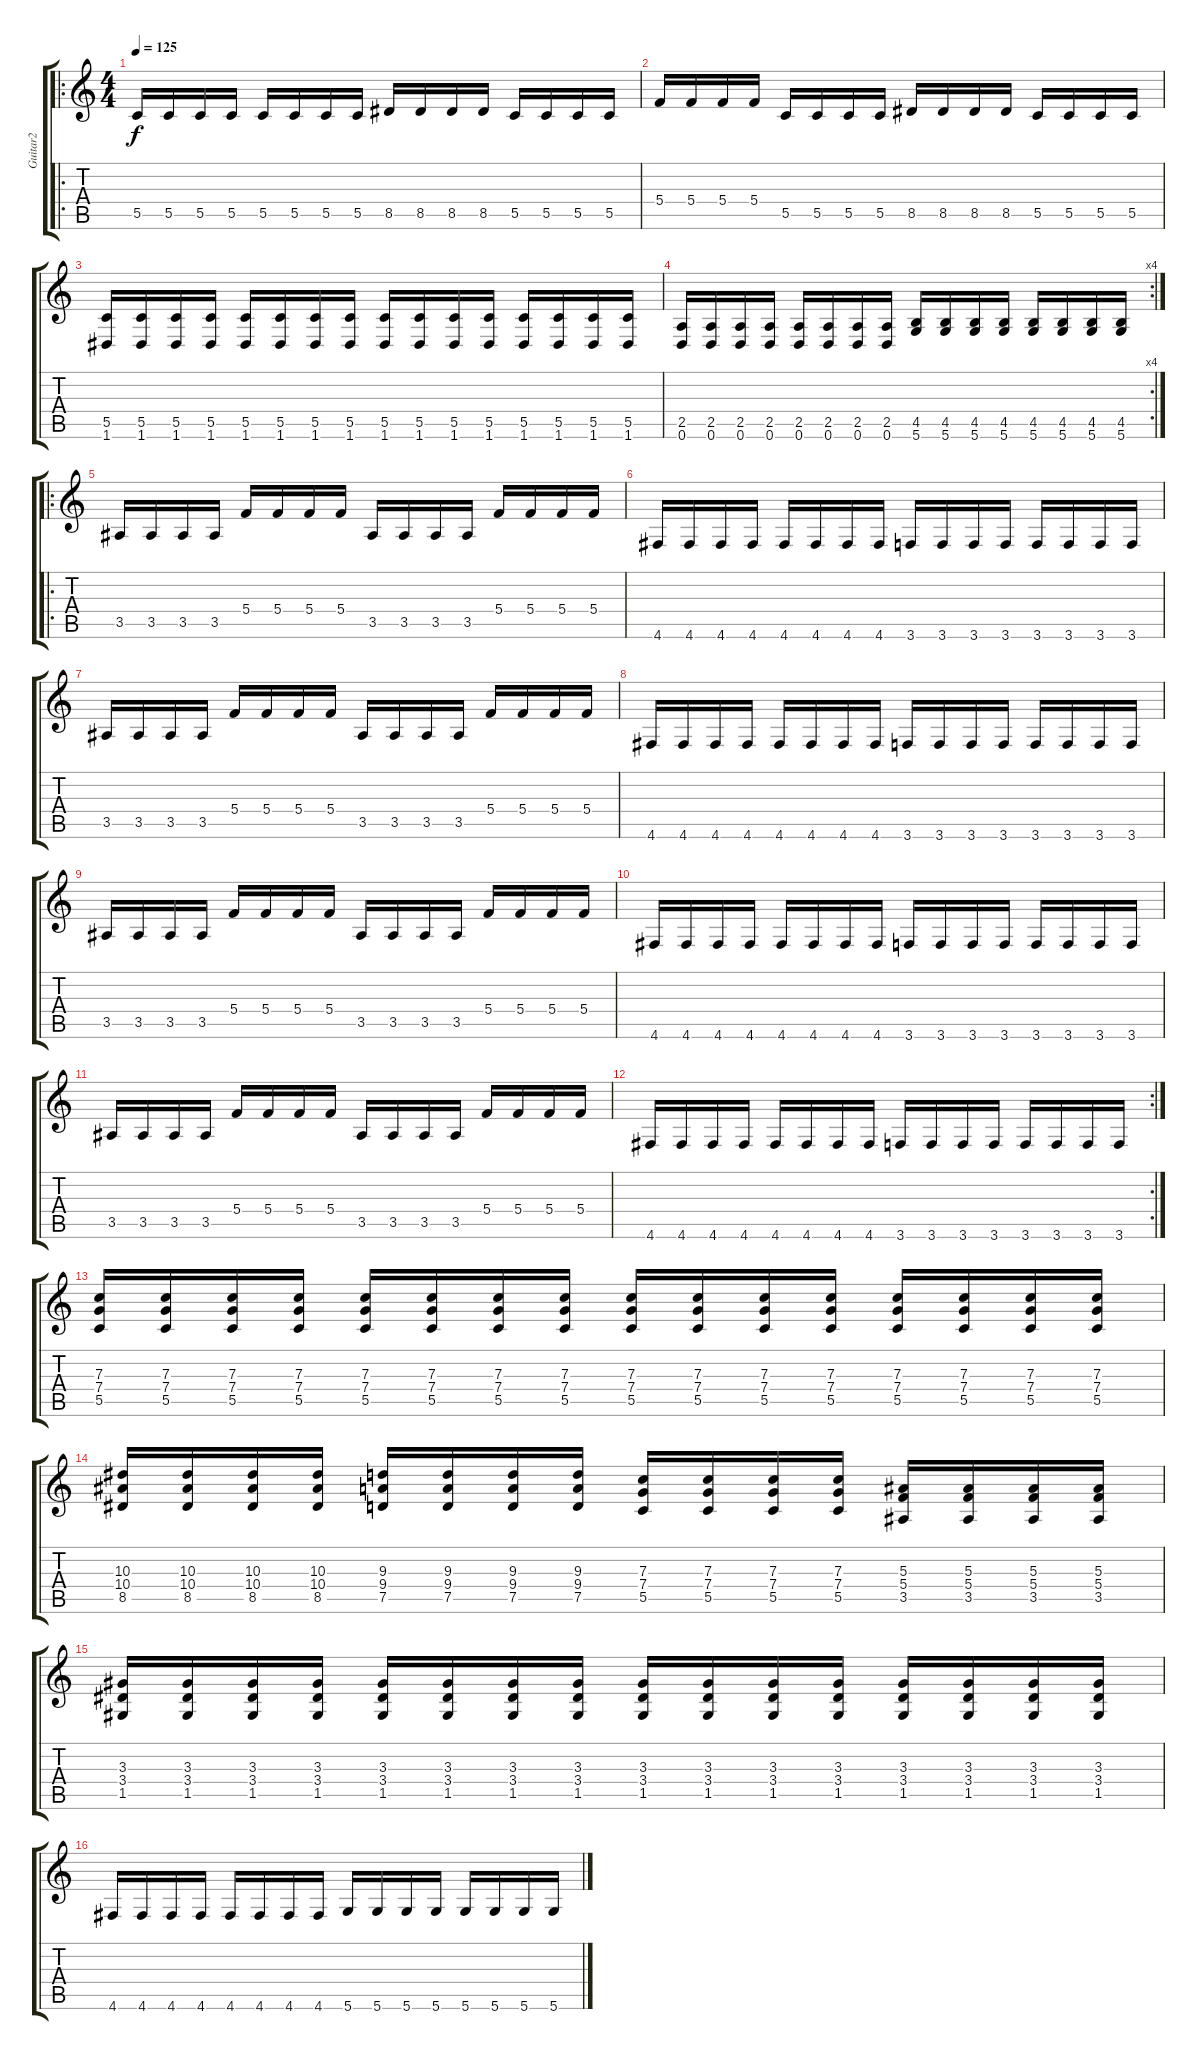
\track ("Guitar2" "Guitar2") {instrument distortionguitar}
\staff {score tabs}
\tuning (D4 A3 F3 C3 G2 D2) {hide}
\ro
\ts (4 4)
\tempo 125
\clef g2
\ks c
5.5.16{dy f} 5.5.16 5.5.16 5.5.16 5.5.16 5.5.16 5.5.16 5.5.16 8.5.16 8.5.16 8.5.16 8.5.16 5.5.16 5.5.16 5.5.16 5.5.16 |
5.4.16 5.4.16 5.4.16 5.4.16 5.5.16 5.5.16 5.5.16 5.5.16 8.5.16 8.5.16 8.5.16 8.5.16 5.5.16 5.5.16 5.5.16 5.5.16 |
(5.5 1.6).16 (5.5 1.6).16 (5.5 1.6).16 (5.5 1.6).16 (5.5 1.6).16 (5.5 1.6).16 (5.5 1.6).16 (5.5 1.6).16 (5.5 1.6).16 (5.5 1.6).16 (5.5 1.6).16 (5.5 1.6).16 (5.5 1.6).16 (5.5 1.6).16 (5.5 1.6).16 (5.5 1.6).16 |
\rc 4
(2.5 0.6).16 (2.5 0.6).16 (2.5 0.6).16 (2.5 0.6).16 (2.5 0.6).16 (2.5 0.6).16 (2.5 0.6).16 (2.5 0.6).16 (4.5 5.6).16 (4.5 5.6).16 (4.5 5.6).16 (4.5 5.6).16 (4.5 5.6).16 (4.5 5.6).16 (4.5 5.6).16 (4.5 5.6).16 |
\ro
3.5.16 3.5.16 3.5.16 3.5.16 5.4.16 5.4.16 5.4.16 5.4.16 3.5.16 3.5.16 3.5.16 3.5.16 5.4.16 5.4.16 5.4.16 5.4.16 |
4.6.16 4.6.16 4.6.16 4.6.16 4.6.16 4.6.16 4.6.16 4.6.16 3.6.16 3.6.16 3.6.16 3.6.16 3.6.16 3.6.16 3.6.16 3.6.16 |
3.5.16 3.5.16 3.5.16 3.5.16 5.4.16 5.4.16 5.4.16 5.4.16 3.5.16 3.5.16 3.5.16 3.5.16 5.4.16 5.4.16 5.4.16 5.4.16 |
4.6.16 4.6.16 4.6.16 4.6.16 4.6.16 4.6.16 4.6.16 4.6.16 3.6.16 3.6.16 3.6.16 3.6.16 3.6.16 3.6.16 3.6.16 3.6.16 |
3.5.16 3.5.16 3.5.16 3.5.16 5.4.16 5.4.16 5.4.16 5.4.16 3.5.16 3.5.16 3.5.16 3.5.16 5.4.16 5.4.16 5.4.16 5.4.16 |
4.6.16 4.6.16 4.6.16 4.6.16 4.6.16 4.6.16 4.6.16 4.6.16 3.6.16 3.6.16 3.6.16 3.6.16 3.6.16 3.6.16 3.6.16 3.6.16 |
3.5.16 3.5.16 3.5.16 3.5.16 5.4.16 5.4.16 5.4.16 5.4.16 3.5.16 3.5.16 3.5.16 3.5.16 5.4.16 5.4.16 5.4.16 5.4.16 |
\rc 2
4.6.16 4.6.16 4.6.16 4.6.16 4.6.16 4.6.16 4.6.16 4.6.16 3.6.16 3.6.16 3.6.16 3.6.16 3.6.16 3.6.16 3.6.16 3.6.16 |
(7.3 7.4 5.5).16 (7.3 7.4 5.5).16 (7.3 7.4 5.5).16 (7.3 7.4 5.5).16 (7.3 7.4 5.5).16 (7.3 7.4 5.5).16 (7.3 7.4 5.5).16 (7.3 7.4 5.5).16 (7.3 7.4 5.5).16 (7.3 7.4 5.5).16 (7.3 7.4 5.5).16 (7.3 7.4 5.5).16 (7.3 7.4 5.5).16 (7.3 7.4 5.5).16 (7.3 7.4 5.5).16 (7.3 7.4 5.5).16 |
(10.3 10.4 8.5).16 (10.3 10.4 8.5).16 (10.3 10.4 8.5).16 (10.3 10.4 8.5).16 (9.3 9.4 7.5).16 (9.3 9.4 7.5).16 (9.3 9.4 7.5).16 (9.3 9.4 7.5).16 (7.3 7.4 5.5).16 (7.3 7.4 5.5).16 (7.3 7.4 5.5).16 (7.3 7.4 5.5).16 (5.3 5.4 3.5).16 (5.3 5.4 3.5).16 (5.3 5.4 3.5).16 (5.3 5.4 3.5).16 |
(3.3 3.4 1.5).16 (3.3 3.4 1.5).16 (3.3 3.4 1.5).16 (3.3 3.4 1.5).16 (3.3 3.4 1.5).16 (3.3 3.4 1.5).16 (3.3 3.4 1.5).16 (3.3 3.4 1.5).16 (3.3 3.4 1.5).16 (3.3 3.4 1.5).16 (3.3 3.4 1.5).16 (3.3 3.4 1.5).16 (3.3 3.4 1.5).16 (3.3 3.4 1.5).16 (3.3 3.4 1.5).16 (3.3 3.4 1.5).16 |
4.6.16 4.6.16 4.6.16 4.6.16 4.6.16 4.6.16 4.6.16 4.6.16 5.6.16 5.6.16 5.6.16 5.6.16 5.6.16 5.6.16 5.6.16 5.6.16
